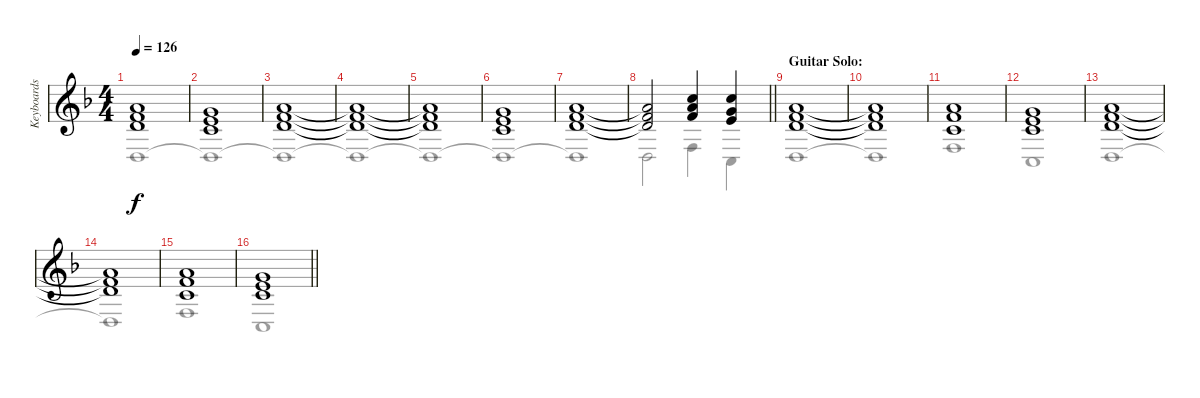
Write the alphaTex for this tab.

\track ("Keyboards" "Keyboards") {instrument acousticgrandpiano}
\staff {score}
\tuning (E4 B3 G3 D3 A2 E2) {hide}
\voice
\ts (4 4)
\tempo 126
\clef g2
\ks dminor
(5.1 6.2 7.3).1{dy f} |
(3.1 5.2 5.3).1 |
(5.1 6.2 7.3).1 |
(5.1{t} 6.2{t} 7.3{t}).1 |
(5.1{t} 6.2{t} 7.3{t}).1 |
(3.1 5.2 5.3).1 |
(5.1 6.2 7.3).1 |
\barLineRight lightlight
(5.1{t} 6.2{t} 7.3{t}).2 (8.1 10.2 10.3).4 (8.1 8.2 9.3).4 |
\section ("" "Guitar Solo:")
(5.1 6.2 7.3).1{volume 16} |
(5.1{t} 6.2{t} 7.3{t}).1 |
(5.1 6.2 5.3).1 |
(3.1 5.2 5.3).1 |
(5.1 6.2 7.3).1 |
(5.1{t} 6.2{t} 7.3{t}).1 |
(5.1 6.2 5.3).1 |
\barLineRight lightlight
(3.1 5.2 5.3).1
\voice
\clef g2
\ottava regular
\simile none
\ks dminor
0.4.1{dy f} |
0.4{t}.1 |
0.4{t}.1 |
0.4{t}.1 |
0.4{t}.1 |
0.4{t}.1 |
0.4{t}.1 |
\barLineRight lightlight
0.4.2 3.4.4 3.5.4 |
0.4.1 |
0.4{t}.1 |
3.4.1 |
3.5.1 |
0.4.1 |
0.4{t}.1 |
3.4.1 |
\barLineRight lightlight
3.5.1
